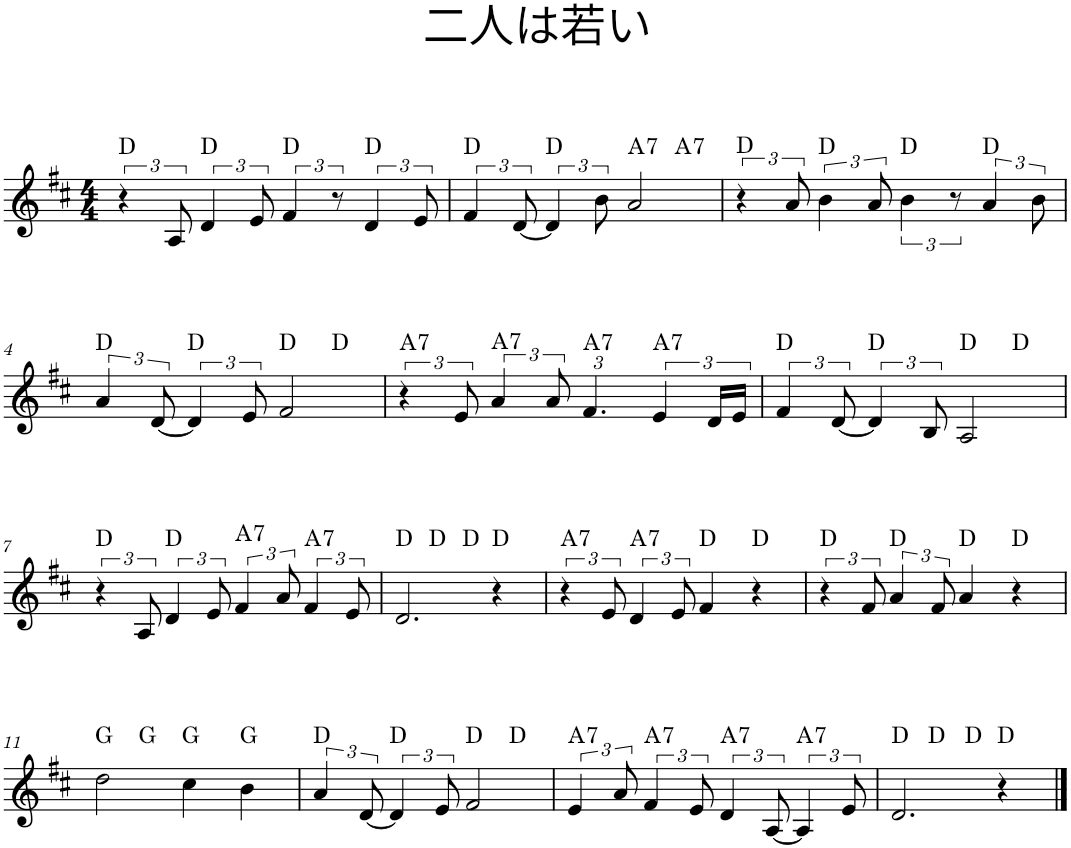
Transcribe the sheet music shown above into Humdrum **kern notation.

**kern	**harte
*part1	*part1
*staff1	*
*I"Piano	*
*I'Pno.	*
*clefG2	*
*k[f#c#]	*
*M4/4	*
=1	=1
6r	D:maj
12A/	.
6d/	D:maj
12e/	.
6f#/	D:maj
12r	.
6d/	D:maj
12e/	.
=2	=2
*^	*
6f#/	2.ryy	D:maj
[12d/	.	.
6d/]	.	D:maj
12b\	.	.
!	!	!LO:H:kt=7
2a/	.	A:7
!	!	!LO:H:kt=7
.	4ryy	A:7
*v	*v	*
=3	=3
6r	D:maj
12a/	.
6b\	D:maj
12a/	.
6b\	D:maj
12r	.
6a/	D:maj
12b\	.
!!LO:LB:g=z
=4	=4
*^	*
6a/	2.ryy	D:maj
[12d/	.	.
6d/]	.	D:maj
12e/	.	.
2f#/	.	D:maj
.	4ryy	D:maj
=5	=5	=5
!	!	!LO:H:kt=7
*v	*v	*
6r	A:7
12e/	.
!	!LO:H:kt=7
6a/	A:7
12a/	.
!	!LO:H:kt=7
6.f#/	A:7
!	!LO:H:kt=7
6e/	A:7
24d/LL	.
24e/JJ	.
=6	=6
*^	*
6f#/	2.ryy	D:maj
[12d/	.	.
6d/]	.	D:maj
12B/	.	.
2A/	.	D:maj
.	4ryy	D:maj
*v	*v	*
!!LO:LB:g=z
=7	=7
6r	D:maj
12A/	.
6d/	D:maj
12e/	.
!	!LO:H:kt=7
6f#/	A:7
12a/	.
!	!LO:H:kt=7
6f#/	A:7
12e/	.
=8	=8
*^	*
*	*^	*
2.d/	4ryy	2ryy	D:maj
.	2.ryy	.	D:maj
.	.	2ryy	D:maj
4r	.	.	D:maj
=9	=9	=9	=9
!	!	!	!LO:H:kt=7
*v	*v	*v	*
6r	A:7
12e/	.
!	!LO:H:kt=7
6d/	A:7
12e/	.
4f#/	D:maj
4r	D:maj
=10	=10
6r	D:maj
12f#/	.
6a/	D:maj
12f#/	.
4a/	D:maj
4r	D:maj
!!LO:LB:g=z
=11	=11
*^	*
2dd\	4ryy	G:maj
.	2.ryy	G:maj
4cc#\	.	G:maj
4b\	.	G:maj
=12	=12	=12
6a/	2.ryy	D:maj
[12d/	.	.
6d/]	.	D:maj
12e/	.	.
2f#/	.	D:maj
.	4ryy	D:maj
=13	=13	=13
!	!	!LO:H:kt=7
*v	*v	*
6e/	A:7
12a/	.
!	!LO:H:kt=7
6f#/	A:7
12e/	.
!	!LO:H:kt=7
6d/	A:7
[12A/	.
!	!LO:H:kt=7
6A/]	A:7
12e/	.
=14	=14
*^	*
*	*^	*
2.d/	4ryy	2ryy	D:maj
.	2.ryy	.	D:maj
.	.	2ryy	D:maj
4r	.	.	D:maj
*v	*v	*v	*
==	==
*-	*-
